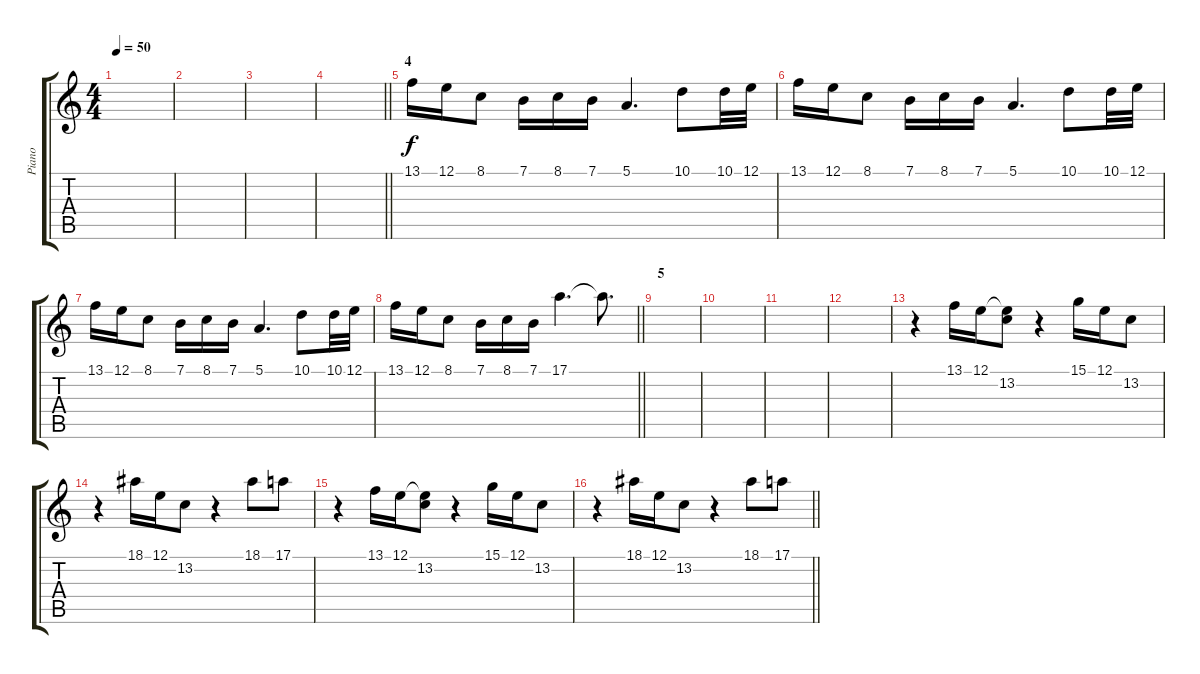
\track ("Piano " "Piano ") {instrument acousticgrandpiano}
\staff {score tabs}
\tuning (E4 B3 G3 D3 A2 D2) {hide}
\ts (4 4)
\tempo 50
\clef g2
\ks c
|
|
|
\barLineRight lightlight
|
\section ("" "4 ")
13.1.16 12.1.16 8.1.8 7.1.16 8.1.16 7.1.16 5.1.4{d} 10.1.8 10.1.32 12.1.32 |
13.1.16 12.1.16 8.1.8 7.1.16 8.1.16 7.1.16 5.1.4{d} 10.1.8 10.1.32 12.1.32 |
13.1.16 12.1.16 8.1.8 7.1.16 8.1.16 7.1.16 5.1.4{d} 10.1.8 10.1.32 12.1.32 |
\barLineRight lightlight
13.1.16 12.1.16 8.1.8 7.1.16 8.1.16 7.1.16 17.1.4{d} 17.1{t}.8{d} |
\section ("" "5")
|
|
|
|
r.4 13.1.16 12.1.16 (12.1{t} 13.2).8 r.4 15.1.16 12.1.16 13.2.8 |
r.4 18.1.16 12.1.16 13.2.8 r.4 18.1.8 17.1.8 |
r.4 13.1.16 12.1.16 (12.1{t} 13.2).8 r.4 15.1.16 12.1.16 13.2.8 |
\barLineRight lightlight
r.4 18.1.16 12.1.16 13.2.8 r.4 18.1.8 17.1.8
